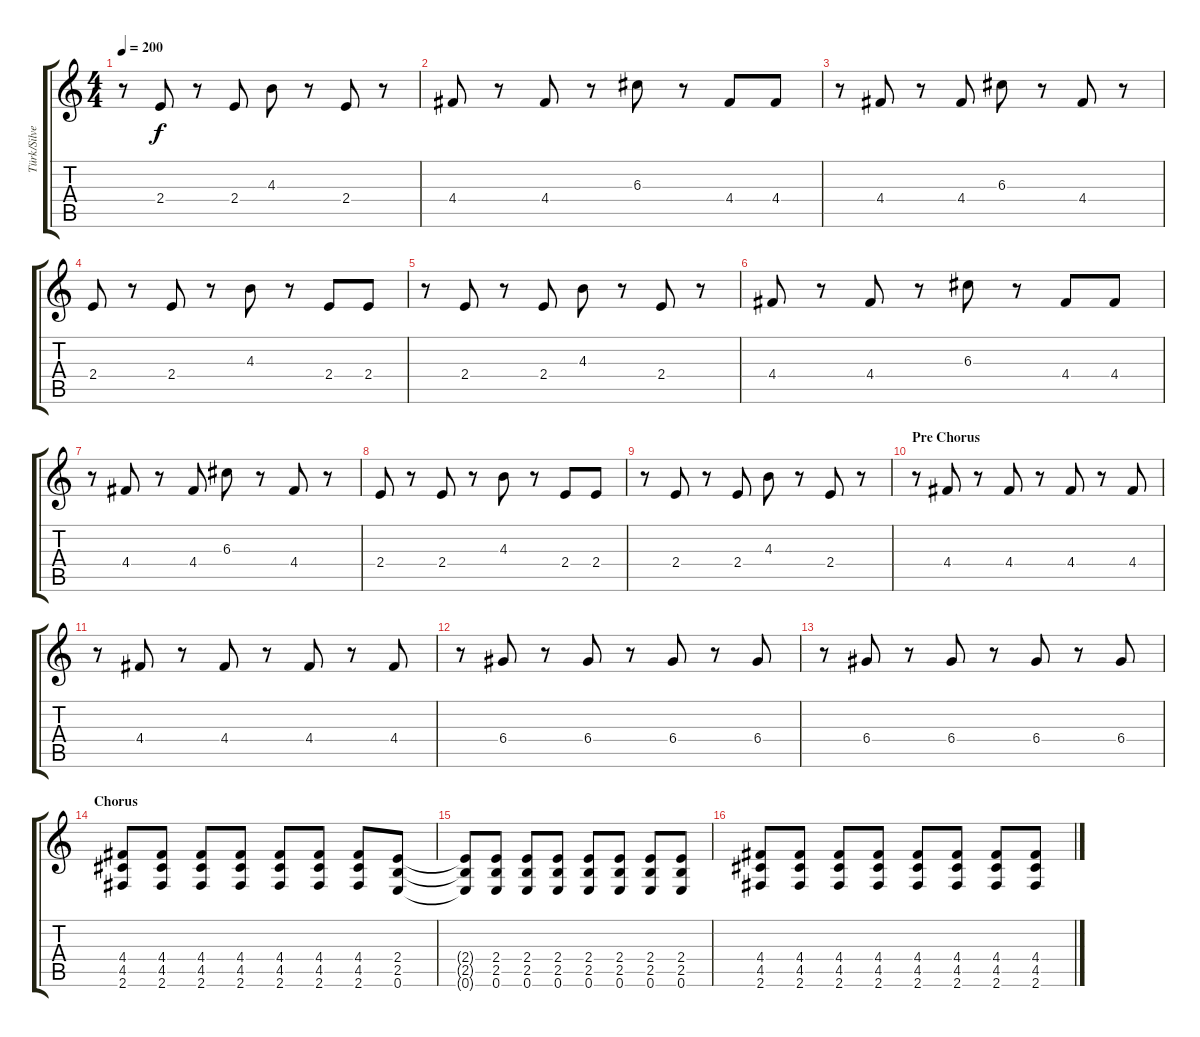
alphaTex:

\track ("Türk/Silver" "Türk/Silve") {instrument overdrivenguitar}
\staff {score tabs}
\tuning (E4 B3 G3 D3 A2 E2) {hide}
\ts (4 4)
\tempo 200
\clef g2
\ks c
r.8{dy f} 2.4.8 r.8 2.4.8 4.3.8 r.8 2.4.8 r.8 |
4.4.8 r.8 4.4.8 r.8 6.3.8 r.8 4.4.8 4.4.8 |
r.8 4.4.8 r.8 4.4.8 6.3.8 r.8 4.4.8 r.8 |
2.4.8 r.8 2.4.8 r.8 4.3.8 r.8 2.4.8 2.4.8 |
r.8 2.4.8 r.8 2.4.8 4.3.8 r.8 2.4.8 r.8 |
4.4.8 r.8 4.4.8 r.8 6.3.8 r.8 4.4.8 4.4.8 |
r.8 4.4.8 r.8 4.4.8 6.3.8 r.8 4.4.8 r.8 |
2.4.8 r.8 2.4.8 r.8 4.3.8 r.8 2.4.8 2.4.8 |
r.8 2.4.8 r.8 2.4.8 4.3.8 r.8 2.4.8 r.8 |
\section ("" "Pre Chorus")
r.8 4.4.8 r.8 4.4.8 r.8 4.4.8 r.8 4.4.8 |
r.8 4.4.8 r.8 4.4.8 r.8 4.4.8 r.8 4.4.8 |
r.8 6.4.8 r.8 6.4.8 r.8 6.4.8 r.8 6.4.8 |
r.8 6.4.8 r.8 6.4.8 r.8 6.4.8 r.8 6.4.8 |
\section ("" "Chorus")
(4.4 4.5 2.6).8 (4.4 4.5 2.6).8 (4.4 4.5 2.6).8 (4.4 4.5 2.6).8 (4.4 4.5 2.6).8 (4.4 4.5 2.6).8 (4.4 4.5 2.6).8 (2.4 2.5 0.6).8 |
(2.4{t} 2.5{t} 0.6{t}).8 (2.4 2.5 0.6).8 (2.4 2.5 0.6).8 (2.4 2.5 0.6).8 (2.4 2.5 0.6).8 (2.4 2.5 0.6).8 (2.4 2.5 0.6).8 (2.4 2.5 0.6).8 |
(4.4 4.5 2.6).8 (4.4 4.5 2.6).8 (4.4 4.5 2.6).8 (4.4 4.5 2.6).8 (4.4 4.5 2.6).8 (4.4 4.5 2.6).8 (4.4 4.5 2.6).8 (4.4 4.5 2.6).8
